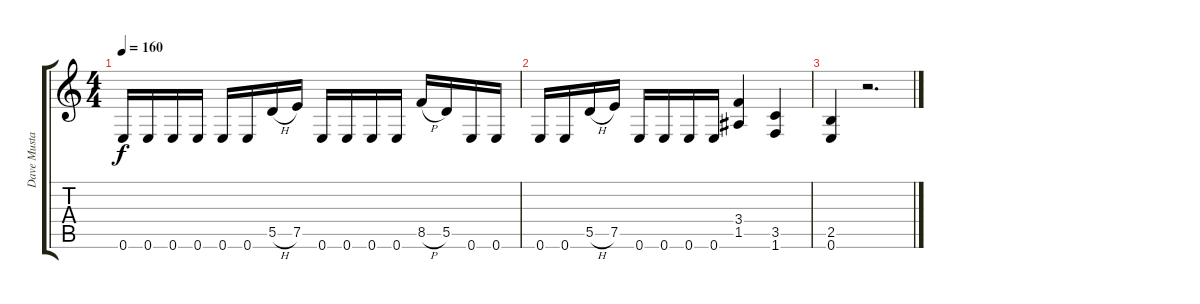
\track ("Dave Mustaine" "Dave Musta") {instrument distortionguitar}
\staff {score tabs}
\tuning (E4 B3 G3 D3 A2 E2) {hide}
\ts (4 4)
\tempo 160
\clef g2
\ks c
0.6.16{dy f} 0.6.16 0.6.16 0.6.16 0.6.16 0.6.16 5.5{h}.16 7.5.16 0.6.16 0.6.16 0.6.16 0.6.16 8.5{h}.16 5.5.16 0.6.16 0.6.16 |
0.6.16 0.6.16 5.5{h}.16 7.5.16 0.6.16 0.6.16 0.6.16 0.6.16 (3.4 1.5).4 (3.5 1.6).4 |
(2.5 0.6).4 r.2{d}
